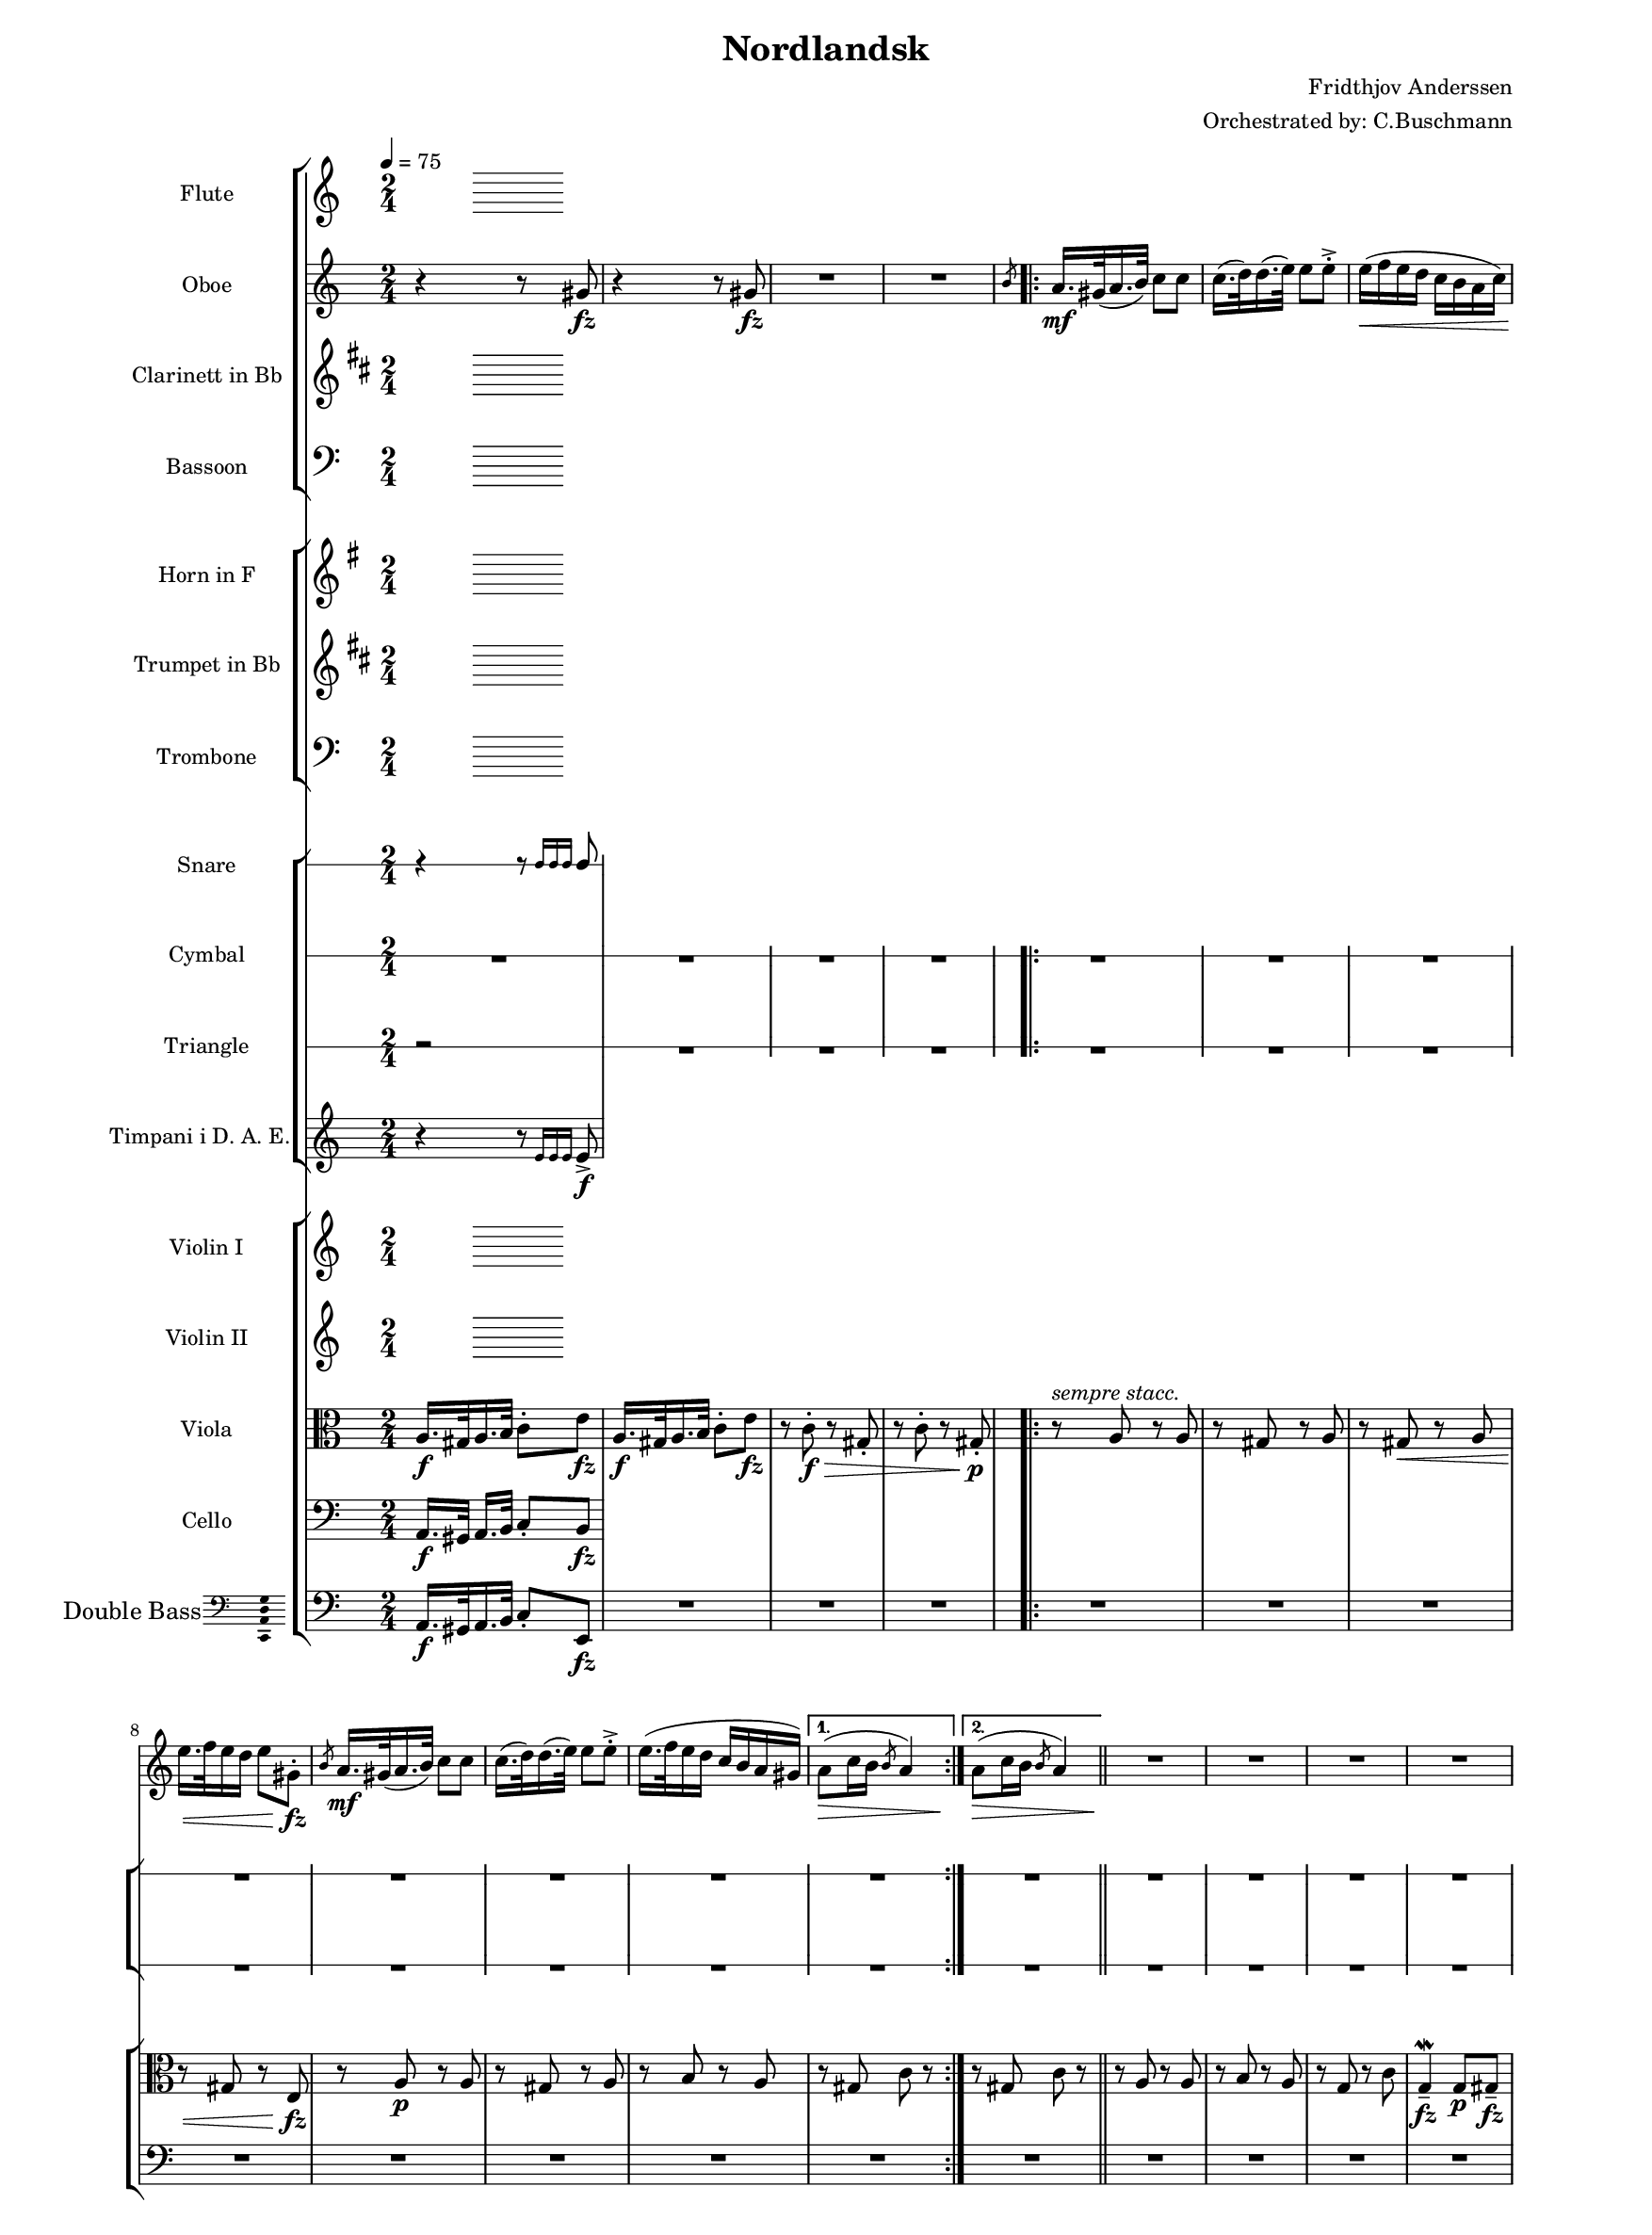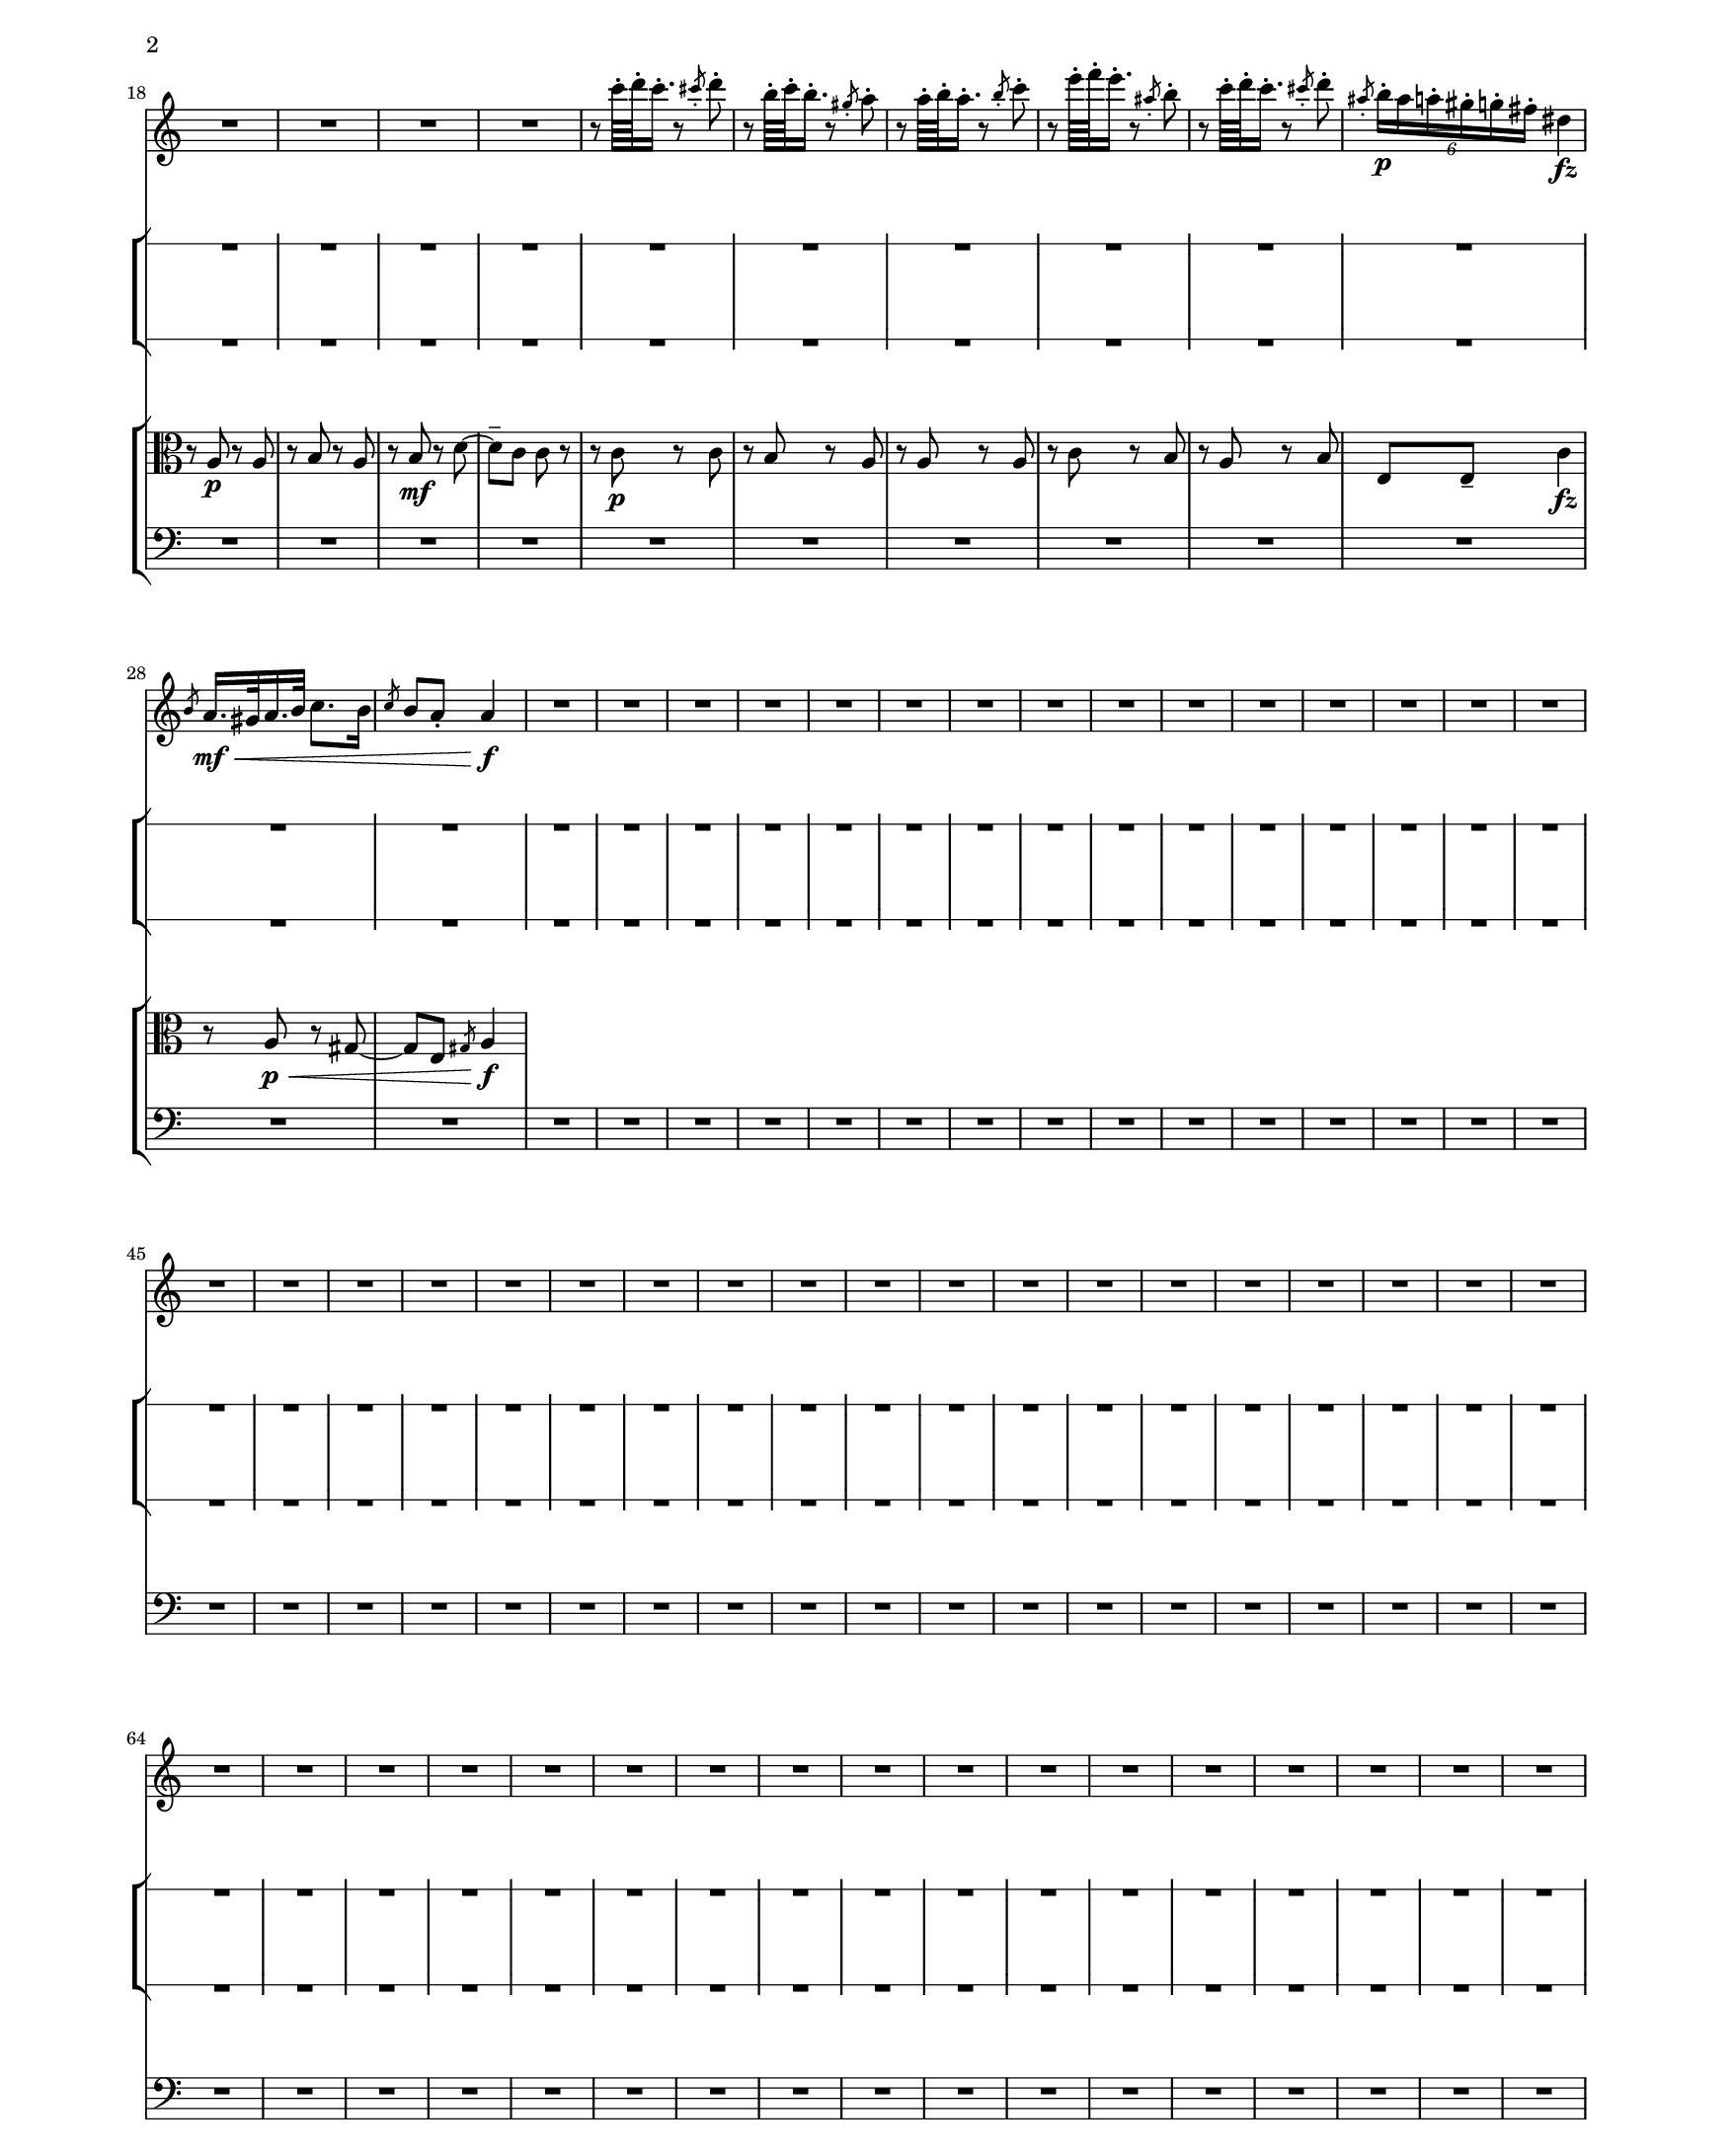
%% Nordlandsk Partitur
\version "2.19.36"

%% Nordlandsk
%% bratsj

bratsj = \relative c' {
  \clef C
  a16.\f gis32 a16. b32 c8-. e\fz | %1
  a,16.\f gis32 a16. b32 c8-. e\fz | %2
  r8 c-.\f\> r gis-. | %3
  r c-. r gis-.\p | %4

  \repeat volta 2 {
    r8^\markup { \italic{ sempre stacc. } }  a r a | %5
    r gis r a | %6
    r gis\< r a | %7
    r gis r e\fz | %8
    r a\p r a | %9
    r gis r a | %10
    r b r a | }%11
  \alternative {
    {r gis c r | } %12
    {r gis c r \bar "||" | }%13
  }
  r8 a r a |%14
  r b r a |%15
  r g r c |%16
  g4--\mordent\fz g8\p gis--\fz |%17
  r8 a\p r a |%18
  r b r a |%19
  r b\mf r d~ |%20
  d-- c c r |%21
  r c\p r c |%22
  r b r a |%23
  r a r a |%24
  r c r b |%25
  r a r b |%26
  e, e-- c'4\fz |%27
  r8 a\p\< r gis~ |%28
  gis e \slashedGrace {gis8} a4\f |%29


}

%% Nordlandsk
%% celli

celli = \relative c {
  \clef F
    a16.[\f gis32] a16. b32 c8-. b\fz | %1

}

%% Nordlandsk
%% cymbal

cymbal = \drummode {
  \clef percussion
  R2 |%m1
R2*79

}

%% Nordlandsk
%% fagott

fagott = \relative c' {
  \clef F

}

%% Nordlandsk
%% fiolin 1

fiolinEn = \relative c' {

}

%% Nordlandsk
%% fiolin 2

fiolinTo = \relative c' {

}

%% Nordlandsk
%% fløyte  

fløyte = \relative c' {
  \clef G
}

%% Nordlandsk
%% horn i F

horn = \relative c' {
}

%% Nordlandsk
%% Klarinett Bb

klarinett = \relative c' {

}

%% Nordlandsk
%% kontrabass

kontrabass = \relative c {
\clef F
    a16.\f gis32 a16. b32 c8-. e,\fz | %1
R2*79

}

%% Nordlandsk
%% obo

obo = \relative c'' {
  r4 r8 gis\fz |%1
  r4 r8 gis\fz |
  R2*2


  % 5
  \slashedGrace b8 a16.\mf gis32( a16. b32) c8 c |
  c16.( d 32) d16.( e32) e8 e->-. |
  e16(\< f e d c b a c) |
  e16. f32 e16 d e8 gis,-.\fz |
  \slashedGrace b8 a16.\mf gis32( a16. b32) c8 c |
  c16.( d 32) d16.( e32) e8 e->-. |
  e16.( f32 e16 d c b a gis) |
  % Alternative 1
  <<
    {a8( c16 b \slashedGrace b8 a4) |}
    {s4...\> s32\! |}
  >>
  % Alternative 2
  <<
    {a8( c16 b \slashedGrace b8 a4) |}
    {s4...\> s32\! |}
  >>

  % 14
  R2*8

  % 22
  r8 c'64-. d-. c16.-. r8 \slashedGrace cis-. d-. |
  r8 b64-. c-. b16.-. r8 \slashedGrace gis-. a-. |
  r8 a64-. b-. a16.-. r8 \slashedGrace b-. c-. |
  r8 e64-. f-. e16.-. r8 \slashedGrace ais,-. b-. |
  r8 c64-. d-. c16.-. r8 \slashedGrace cis-. d-. |
  \slashedGrace ais8-. \tuplet 6/4 4 {
    b16-.\p ais a-. gis-. g-. fis-.
  } dis4\fz |
  \slashedGrace b8 a16.\mf\< gis32 a16. b32 c8. b16 |
  \slashedGrace c8 b a-. a4\f |

  %30
  R2*51
}

%% Nordlandsk
%% pauke d a e

pauke = \relative c' {
  \clef G
  r4 r8 \grace{ e16 e e } e8->\f |%m1

}

%% Nordlandsk
%% skarptromme

skarptromme = \relative c' {
  \clef percussion
  r4 r8 \grace { b16 b b } b8 | %1

}

%% Nordlandsk
%% triangel

triangel = \relative c' {
  \clef percussion
  r2 |%m1
R2*79

}

%% Nordlandsk
%% trombone

trombone = \relative c' {
\clef F

}

%% Nordlandsk
%% Trompet Bb

trompet = \relative c' {

}


global = {
  \time 2/4
  \tempo 4 = 75
  \key c \major

}



kontrabassNavn =  \markup {
  \raise #5.5 
  \score {
    \new Staff \with {
      \remove "Time_signature_engraver"
      fontSize = #-3
      \override StaffSymbol.staff-space = #(magstep -3)
    } {
      \set Staff.instrumentName = \markup \large "Double Bass"
      \clef bass \cadenzaOn
      \override Stem.transparent = ##t
      <c, a, d g>4  \bar ""
    }
    \layout {
      ragged-right = ##t
      indent = 1\cm
    }
  }
  \hspace #.5
}




\header {
  title = "Nordlandsk"
  composer = "Fridthjov Anderssen"
  arranger = "Orchestrated by: C.Buschmann"
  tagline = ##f
}




\paper{
  #(set-paper-size "a3")
  top-margin = 15\mm
  left-margin = 25\mm
  right-margin = 25\mm
  bottom-margin = 15\mm
  indent = 3\cm


}

\layout{

}

\score{
  <<
    \new StaffGroup<<
      \new Staff \with {
        instrumentName = "Flute"
      }
      {
        \global \fløyte
      }
      \new Staff \with {

        instrumentName = "Oboe"
      }
      {
        \global \obo
      }
      \new Staff \with {
        instrumentName = "Clarinett in Bb"
      }
      {
        \transpose bes c { \global \klarinett }
      }
      \new Staff \with {
        instrumentName = "Bassoon"
      }
      {
        \fagott
      }
    >>
    \new StaffGroup <<
      \new Staff \with {
        instrumentName = "Horn in F"
      }
      {
        \transpose f c { \global \horn }
      }
      \new Staff \with {
        instrumentName = "Trumpet in Bb"
      }
      {
        \transpose bes c { \global \trompet }
      }
      \new Staff \with {
        instrumentName = "Trombone"
      }
      {
        \global \trombone
      }
    >>
    \new StaffGroup<<
      \new RhythmicStaff  \with {
        instrumentName = "Snare"
      }
      {
        \global \skarptromme
      }
      \new RhythmicStaff  \with {
        instrumentName = "Cymbal"
      }
      {
        \global \cymbal
      }
      \new RhythmicStaff  \with {
        instrumentName = "Triangle"
      }
      {
        \global \triangel
      }

      \new Staff  \with {
        instrumentName = "Timpani i D. A. E."
      }
      {
        \global \pauke
      }
    >>
    \new StaffGroup <<
      \new Staff \with {
        instrumentName = "Violin I"
      }
      {
        \global \fiolinEn
      }
      \new Staff \with {
        instrumentName = "Violin II"
      }
      {
        \global \fiolinTo
      }
      \new Staff \with {
        instrumentName = "Viola"
      }
      {
        \global \bratsj
      }
      \new Staff \with {
        instrumentName = "Cello"
      }
      {
        \global \celli
      }
      \new Staff \with {
        instrumentName = \kontrabassNavn
      }
      {
        \global \kontrabass
      }
    >>
  >>



}
